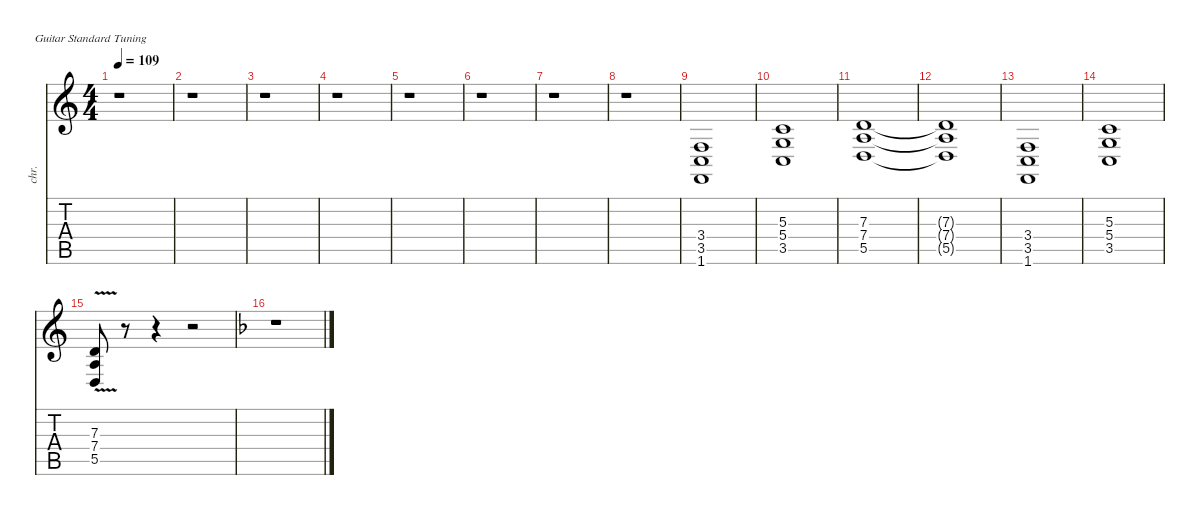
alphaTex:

\defaultSystemsLayout 4
\hideDynamics
\bracketExtendMode nobrackets
\otherSystemsTrackNameOrientation horizontal
\track ("Synth" "chr.") {instrument choiraahs}
\staff {score tabs}
\tuning (E4 B3 G3 D3 A2 E2)
\ts (4 4)
\tempo 109
\clef g2
\ks c
r.1{dy f} |
r.1 |
r.1 |
r.1 |
r.1 |
r.1 |
r.1 |
r.1 |
(3.4 3.5 1.6).1 |
(5.3 5.4 3.5).1 |
(7.3 7.4 5.5).1 |
(7.3{t} 7.4{t} 5.5{t}).1 |
(3.4 3.5 1.6).1 |
(5.3 5.4 3.5).1 |
(7.3{v} 7.4 5.5).8 r.8 r.4 r.2 |
\ks dminor
r.1
